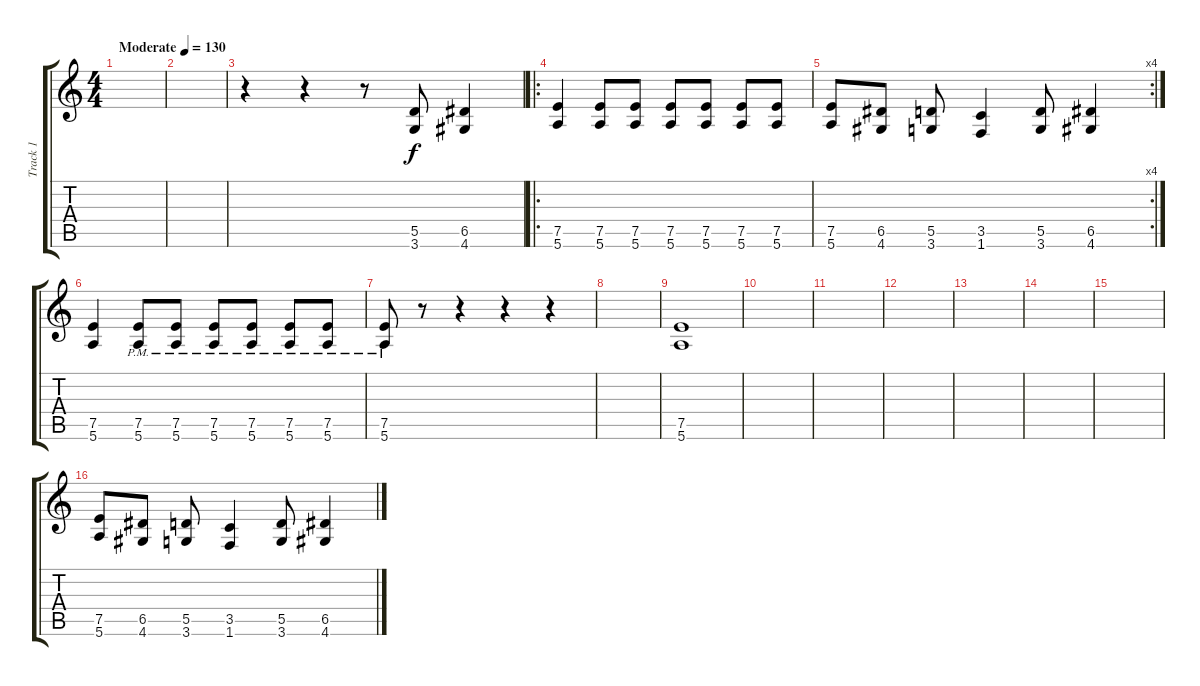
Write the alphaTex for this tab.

\track ("Track 1" "Track 1") {instrument distortionguitar}
\staff {score tabs}
\tuning (E4 B3 G3 D3 A2 E2) {hide}
\ts (4 4)
\tempo (130 "Moderate")
\clef g2
\ks c
|
|
r.4 r.4 r.8 (5.5 3.6).8 (6.5 4.6).4 |
\ro
(7.5 5.6).4 (7.5 5.6).8 (7.5 5.6).8 (7.5 5.6).8 (7.5 5.6).8 (7.5 5.6).8 (7.5 5.6).8 |
\rc 4
(7.5 5.6).8 (6.5 4.6).8 (5.5 3.6).8 (3.5 1.6).4 (5.5 3.6).8 (6.5 4.6).4 |
(7.5 5.6).4 (7.5{pm} 5.6{pm}).8 (7.5{pm} 5.6{pm}).8 (7.5{pm} 5.6{pm}).8 (7.5{pm} 5.6{pm}).8 (7.5{pm} 5.6{pm}).8 (7.5{pm} 5.6{pm}).8 |
(7.5{pm} 5.6{pm}).8 r.8 r.4 r.4 r.4 |
|
(7.5 5.6).1 |
|
|
|
|
|
|
(7.5 5.6).8 (6.5 4.6).8 (5.5 3.6).8 (3.5 1.6).4 (5.5 3.6).8 (6.5 4.6).4
